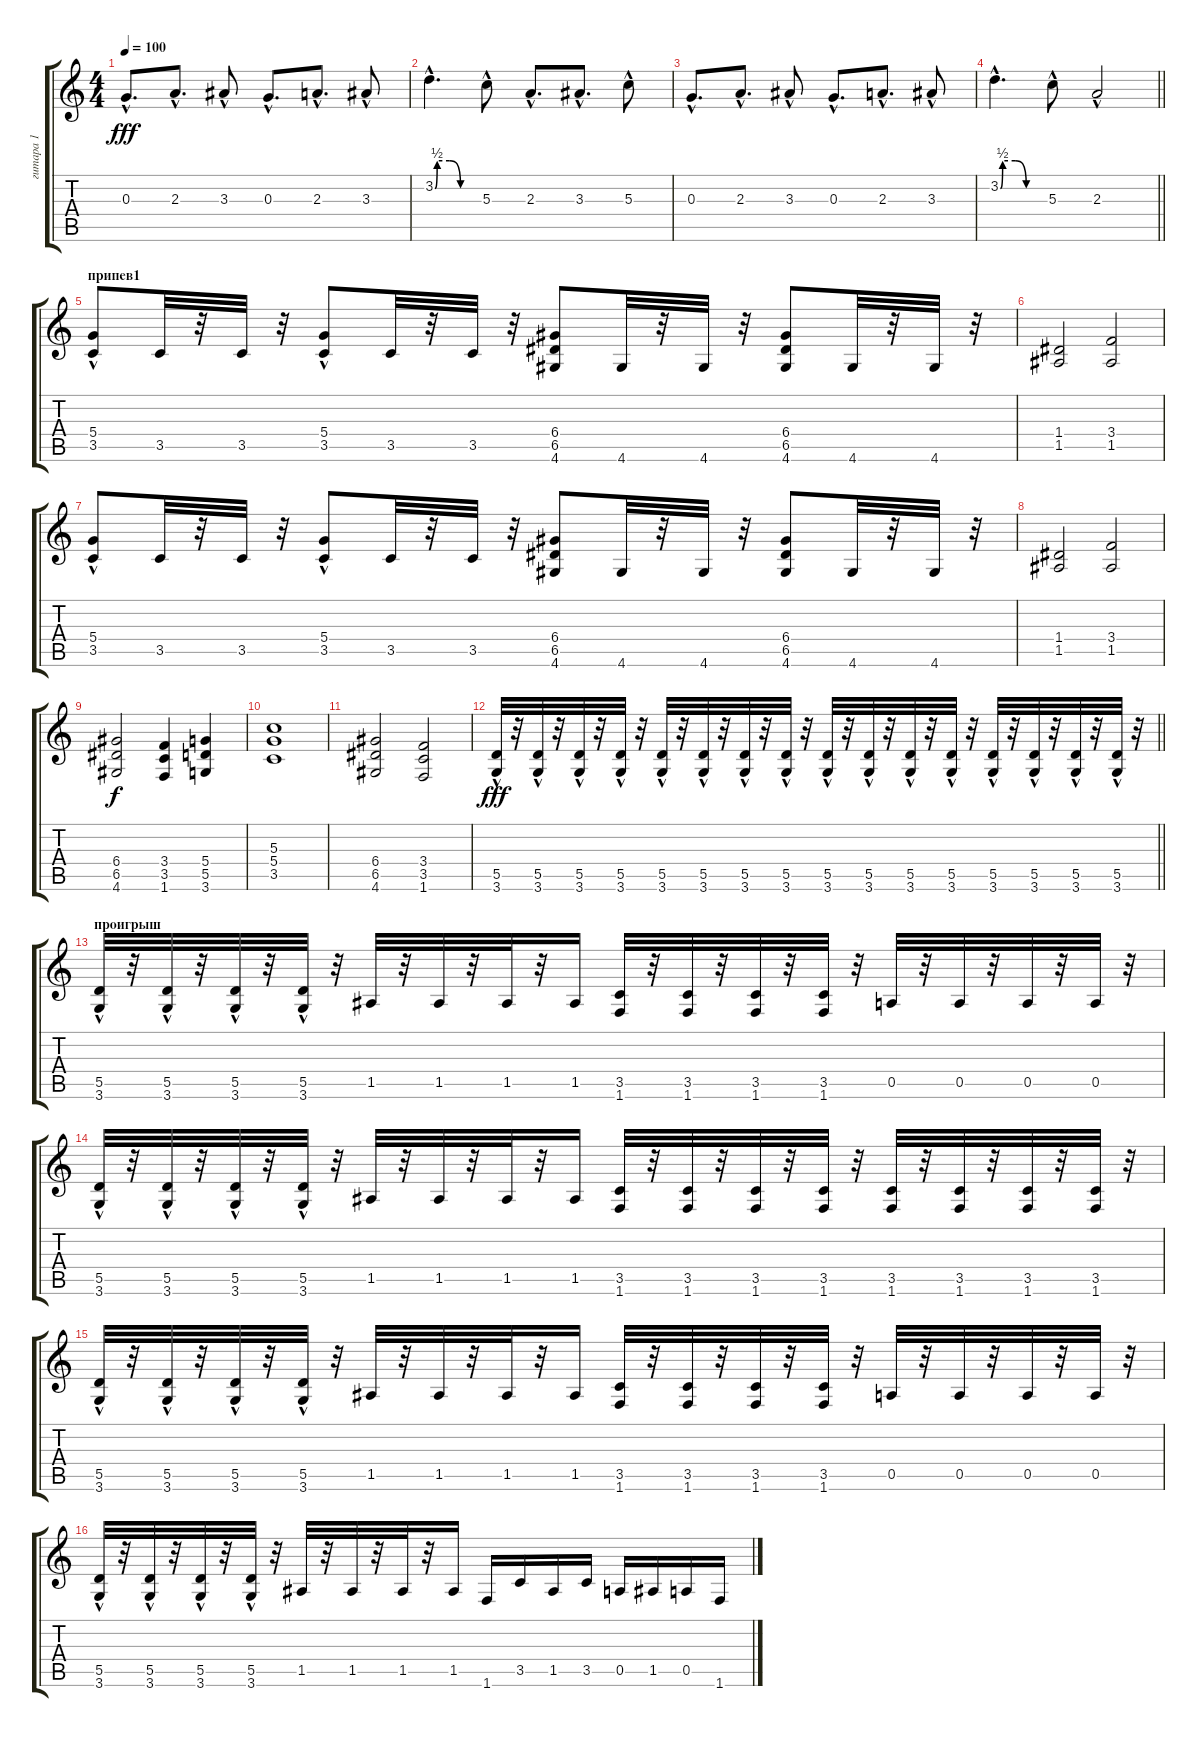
\track ("гитара 1" "гитара 1") {instrument distortionguitar}
\staff {score tabs}
\tuning (E4 B3 G3 D3 A2 E2) {hide}
\ts (4 4)
\tempo 100
\clef g2
\ks c
0.3{hac}.8{d dy fff} 2.3{hac}.8{d} 3.3{hac}.8 0.3{hac}.8{d} 2.3{hac}.8{d} 3.3{hac}.8 |
3.2{be (custom 0 0 3 2 20 2 35 0 60 0) hac}.4{d} 5.3{hac}.8 2.3{hac}.8{d} 3.3{hac}.8{d} 5.3{hac}.8 |
0.3{hac}.8{d} 2.3{hac}.8{d} 3.3{hac}.8 0.3{hac}.8{d} 2.3{hac}.8{d} 3.3{hac}.8 |
\barLineRight lightlight
3.2{be (custom 0 0 3 2 20 2 35 0 60 0) hac}.4{d} 5.3{hac}.8 2.3{hac}.2 |
\section ("" "припев1")
(5.4{hac} 3.5).8 3.5.32 r.32 3.5.32 r.32 (5.4{hac} 3.5).8 3.5.32 r.32 3.5.32 r.32 (6.4 6.5 4.6).8 4.6.32 r.32 4.6.32 r.32 (6.4 6.5 4.6).8 4.6.32 r.32 4.6.32 r.32 |
(1.4 1.5).2 (3.4 1.5).2 |
(5.4{hac} 3.5).8 3.5.32 r.32 3.5.32 r.32 (5.4{hac} 3.5).8 3.5.32 r.32 3.5.32 r.32 (6.4 6.5 4.6).8 4.6.32 r.32 4.6.32 r.32 (6.4 6.5 4.6).8 4.6.32 r.32 4.6.32 r.32 |
(1.4 1.5).2 (3.4 1.5).2 |
(6.4 6.5 4.6).2{dy f} (3.4 3.5 1.6).4 (5.4 5.5 3.6).4 |
(5.3 5.4 3.5).1 |
(6.4 6.5 4.6).2 (3.4 3.5 1.6).2 |
\barLineRight lightlight
(5.5{hac} 3.6{hac}).32{dy fff} r.32 (5.5{hac} 3.6{hac}).32 r.32 (5.5{hac} 3.6{hac}).32 r.32 (5.5{hac} 3.6{hac}).32 r.32 (5.5{hac} 3.6{hac}).32 r.32 (5.5{hac} 3.6{hac}).32 r.32 (5.5{hac} 3.6{hac}).32 r.32 (5.5{hac} 3.6{hac}).32 r.32 (5.5{hac} 3.6{hac}).32 r.32 (5.5{hac} 3.6{hac}).32 r.32 (5.5{hac} 3.6{hac}).32 r.32 (5.5{hac} 3.6{hac}).32 r.32 (5.5{hac} 3.6{hac}).32 r.32 (5.5{hac} 3.6{hac}).32 r.32 (5.5{hac} 3.6{hac}).32 r.32 (5.5{hac} 3.6{hac}).32 r.32 |
\section ("" "проигрыш")
(5.5{hac} 3.6{hac}).32 r.32 (5.5{hac} 3.6{hac}).32 r.32 (5.5{hac} 3.6{hac}).32 r.32 (5.5{hac} 3.6{hac}).32 r.32 1.5.32 r.32 1.5.32 r.32 1.5.32 r.32 1.5.16 (3.5 1.6).32 r.32 (3.5 1.6).32 r.32 (3.5 1.6).32 r.32 (3.5 1.6).32 r.32 0.5.32 r.32 0.5.32 r.32 0.5.32 r.32 0.5.32 r.32 |
(5.5{hac} 3.6{hac}).32 r.32 (5.5{hac} 3.6{hac}).32 r.32 (5.5{hac} 3.6{hac}).32 r.32 (5.5{hac} 3.6{hac}).32 r.32 1.5.32 r.32 1.5.32 r.32 1.5.32 r.32 1.5.16 (3.5 1.6).32 r.32 (3.5 1.6).32 r.32 (3.5 1.6).32 r.32 (3.5 1.6).32 r.32 (3.5 1.6).32 r.32 (3.5 1.6).32 r.32 (3.5 1.6).32 r.32 (3.5 1.6).32 r.32 |
(5.5{hac} 3.6{hac}).32 r.32 (5.5{hac} 3.6{hac}).32 r.32 (5.5{hac} 3.6{hac}).32 r.32 (5.5{hac} 3.6{hac}).32 r.32 1.5.32 r.32 1.5.32 r.32 1.5.32 r.32 1.5.16 (3.5 1.6).32 r.32 (3.5 1.6).32 r.32 (3.5 1.6).32 r.32 (3.5 1.6).32 r.32 0.5.32 r.32 0.5.32 r.32 0.5.32 r.32 0.5.32 r.32 |
(5.5{hac} 3.6{hac}).32 r.32 (5.5{hac} 3.6{hac}).32 r.32 (5.5{hac} 3.6{hac}).32 r.32 (5.5{hac} 3.6{hac}).32 r.32 1.5.32 r.32 1.5.32 r.32 1.5.32 r.32 1.5.16 1.6.16 3.5.16 1.5.16 3.5.16 0.5.16 1.5.16 0.5.16 1.6.16
